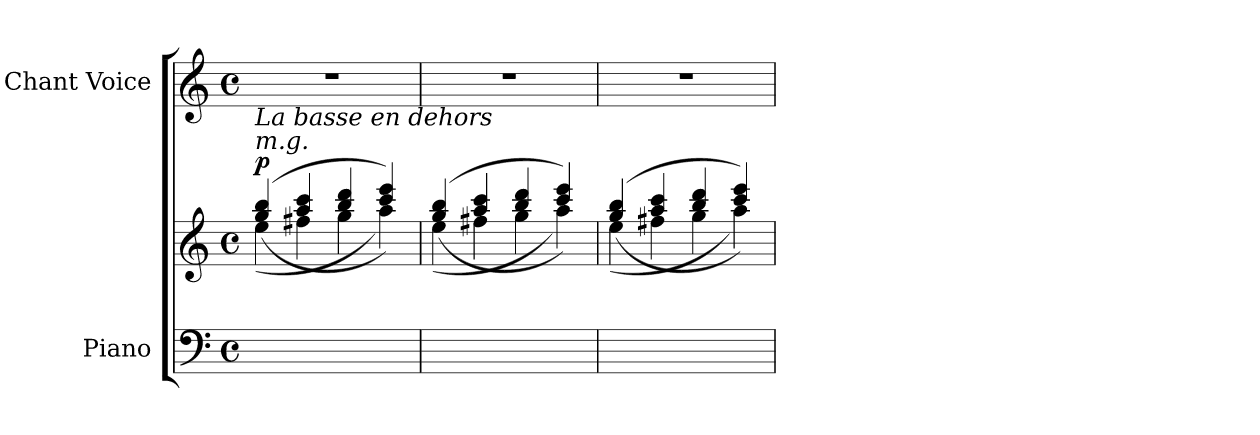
**kern	**kern	**dynam	**kern
*part2	*part2	*part2	*part1
*staff3	*staff2	*staff2/3	*staff1
*I"Piano	*	*	*I"Chant Voice
*I'Pno	*	*	*
*clefF4	*clefG2	*	*clefG2
*k[]	*k[]	*	*k[]
*M4/4	*M4/4	*	*M4/4
*met(c)	*met(c)	*	*met(c)
*MM72	*MM72	*	*MM72
=1	=1	=1	=1
*	*^	*	*
!	!LO:TX:i:t=m.g.	!	!	!
!	!LO:TX:i:t=La basse en dehors	!	!	!
!	!	!	!LO:DY:a	!
1ryy	((4gg/ 4bb/	(4ee\	p	1r
.	4aa/ 4ccc/	4ff#X\	.	.
.	4bb/ 4ddd/	4gg\	.	.
.	4ccc/ 4eee/))	4aa\)	.	.
=2	=2	=2	=2	=2
1ryy	((4gg/ 4bb/	(4ee\	.	1r
.	4aa/ 4ccc/	4ff#X\	.	.
.	4bb/ 4ddd/	4gg\	.	.
.	4ccc/ 4eee/))	4aa\)	.	.
=3	=3	=3	=3	=3
1ryy	((4gg/ 4bb/	(4ee\	.	1r
.	4aa/ 4ccc/	4ff#X\	.	.
.	4bb/ 4ddd/	4gg\	.	.
.	4ccc/ 4eee/))	4aa\)	.	.
*	*v	*v	*	*
=	=	=	=
*-	*-	*-	*-
